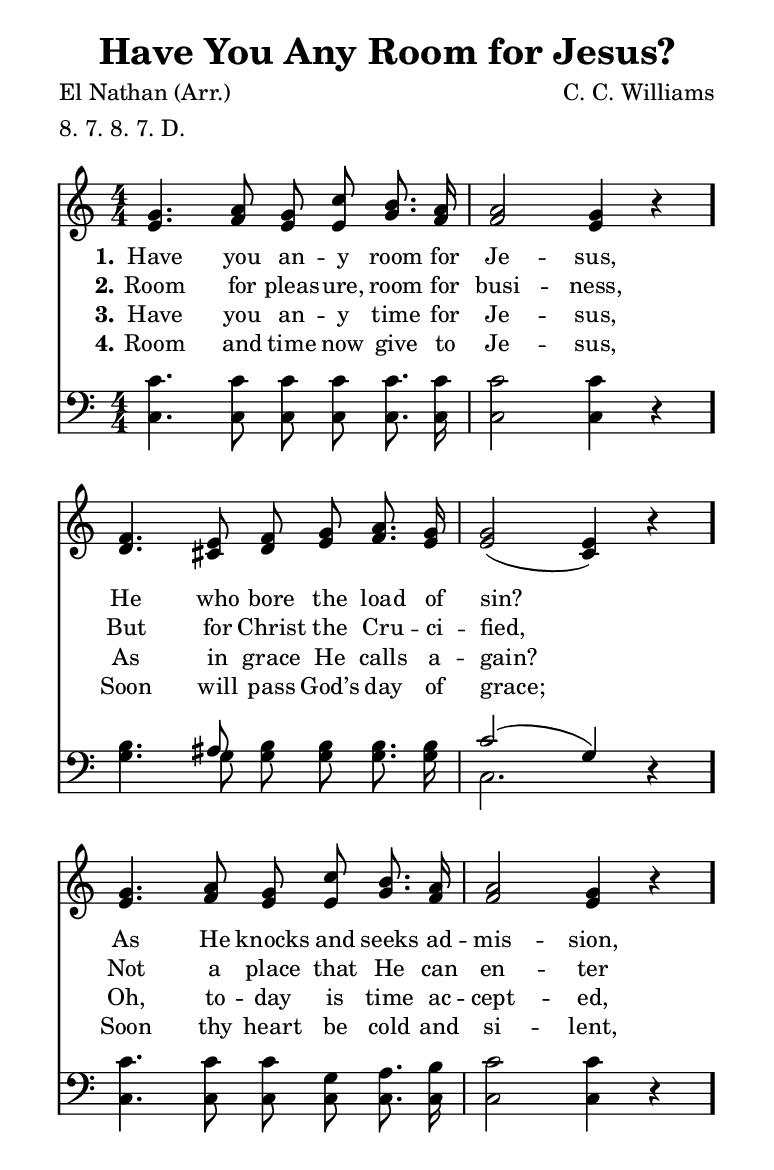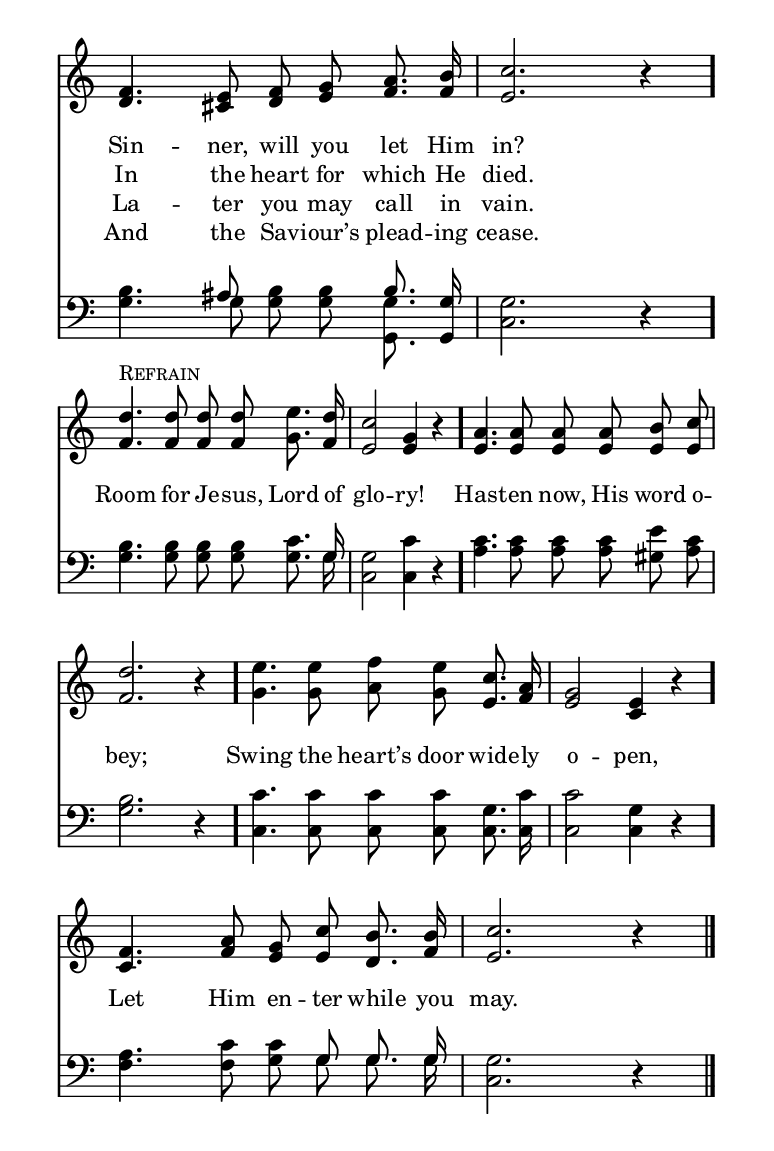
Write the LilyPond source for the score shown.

\include "common/global.ily"
\paper {
  \include "common/paper.ily"
}

\header{
  %gospel
  hymnnumber = "92"
  title = "Have You Any Room for Jesus?"
  tunename = ""
  meter = "8. 7. 8. 7. D."
  poet = "El Nathan (Arr.)"
  composer = "C. C. Williams"
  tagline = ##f
}

% for fermata in MIDI
ta = { \tempo 4=80 }
tb = { \tempo 4=40 }

patternAA = { c4. c8 c8 c8 c8. c16 | c2 c4 c4 }
patternAB = { c4. c8 c8 c8 c8. c16 | c2.   c4 }
patternAC = { c4. c8 c8 c8 c8  c8  | c2.   c4 }

global = {
  \include "common/overrides.ily"
  \override Staff.TimeSignature.style = #'numbered
  \time 4/4
  \override Score.MetronomeMark.transparent = ##t % hide all fermata changes too
  \ta
  \key c \major
  \autoBeamOff
}

notesSoprano = {
\global
\relative c'' {

  \changePitch \patternAA { g a g c b a | a g r }
  f4. e8 f8 g8 a8. g16 | g2( e4) r4
  g4. a8 g8 c8 b8. a16 | a2 g4 r4
  \changePitch \patternAB { f e f g a b | c r }

  << s^\markup { \small \caps "Refrain" }
  \changePitch \patternAA { d d d d e d | c g r } >>
  a4. a8 a8 a8 b8 c8 | d2. r4
  \changePitch \patternAA { e e f e c a | g e r }
  \changePitch \patternAB { f a g c b b | c r }

  \bar "|."

}
}

notesAlto = {
\global
\relative e' {

  \changePitch \patternAA { e f e e g f | f e r }
  d4. cis8 d8 e8 f8. e16 | e2( c4) r4
  e4. f8 e8 e8 g8. f16 | f2 e4 r4
  \changePitch \patternAB { d cis d e f f | e r }

  \changePitch \patternAA { f f f f g f | e e r }
  e4. e8 e8 e8 e8 e8 | f2. r4
  \changePitch \patternAA { g g a g e f | e c r }
  \changePitch \patternAB { c f e e d f | e r }

}
}

notesTenor = {
\global
\relative a {

  \changePitch \patternAA { c c c c c c | c c r }
  \changePitch \patternAA { b ais b b b b | c( g) r }
  \changePitch \patternAA { c c c g a b | c c r }
  \changePitch \patternAB { b ais b b b g | g r }

  \changePitch \patternAA { b b b b c g | g c r }
  \changePitch \patternAC { c c c c e c | b r }
  \changePitch \patternAA { c c c c g c | c g r }
  \changePitch \patternAB { a c c g g g | g r }

}
}

notesBass = {
\global
\relative f {

  \changePitch \patternAA { c c c c c c | c c r }
  \changePitch \patternAB { g' g g g g g | c, r }
  \changePitch \patternAA { c c c c c c | c c r }
  \changePitch \patternAB { g' g g g < g g, > g, c r }

  \changePitch \patternAA { g' g g g g g | c, c r }
  \changePitch \patternAC { a' a a a gis a | g r }
  \changePitch \patternAA { c, c c c c c | c c r }
  \changePitch \patternAB { f f g g g g | c, r }

}
}

Refrain = \lyricmode {

Room for Je -- sus, Lord of glo -- ry! \bar "."
Hast -- en now, His word o -- bey; \bar "."
Swing the heart’s door wide -- ly o -- pen, \bar "."
Let Him en -- ter while you may. \bar "."

}

wordsA = \lyricmode {
\set stanza = "1."

Have you an -- y room for Je -- sus, \bar "."
He who bore the load of sin? \bar "."
As He knocks and seeks ad -- mis -- sion, \bar "."
Sin -- ner, will you let Him in? \bar "."

}

wordsB = \lyricmode {
\set stanza = "2."

Room for pleas -- ure, room for busi -- ness,
But for Christ the Cru -- ci -- fied,
Not a place that He can en -- ter
In the heart for which He died.

\Refrain

}

wordsC = \lyricmode {
\set stanza = "3."

Have you an -- y time for Je -- sus,
As in grace He calls a -- gain?
Oh, to -- day is time ac -- cept -- ed,
La -- ter you may call in vain.

}

wordsD = \lyricmode {
\set stanza = "4."

Room and time now give to Je -- sus,
Soon will pass God’s day of grace;
Soon thy heart be cold and si -- lent,
And the Sav -- iour’s plead -- ing cease.

}

\score {
  \context ChoirStaff <<
    \context Staff = upper <<
      \set Staff.autoBeaming = ##f
      \set ChoirStaff.systemStartDelimiter = #'SystemStartBar
      \set ChoirStaff.printPartCombineTexts = ##f
      \partcombine #'(2 . 11) \notesSoprano \notesAlto
      \context NullVoice = sopranos { \voiceOne << \notesSoprano >> }
      \context Lyrics = one   \lyricsto sopranos \wordsA
      \context Lyrics = two   \lyricsto sopranos \wordsB
      \context Lyrics = three \lyricsto sopranos \wordsC
      \context Lyrics = four  \lyricsto sopranos \wordsD
    >>
    \context Staff = men <<
      \set Staff.autoBeaming = ##f
      \clef bass
      \set ChoirStaff.printPartCombineTexts = ##f
      \partcombine #'(2 . 11) \notesTenor \notesBass
    >>
  >>
  \layout {
    \include "common/layout.ily"
  }
  \midi{
    \include "common/midi.ily"
  }
}

\version "2.19.49"  % necessary for upgrading to future LilyPond versions.

% vi:set et ts=2 sw=2 ai nocindent syntax=lilypond:
